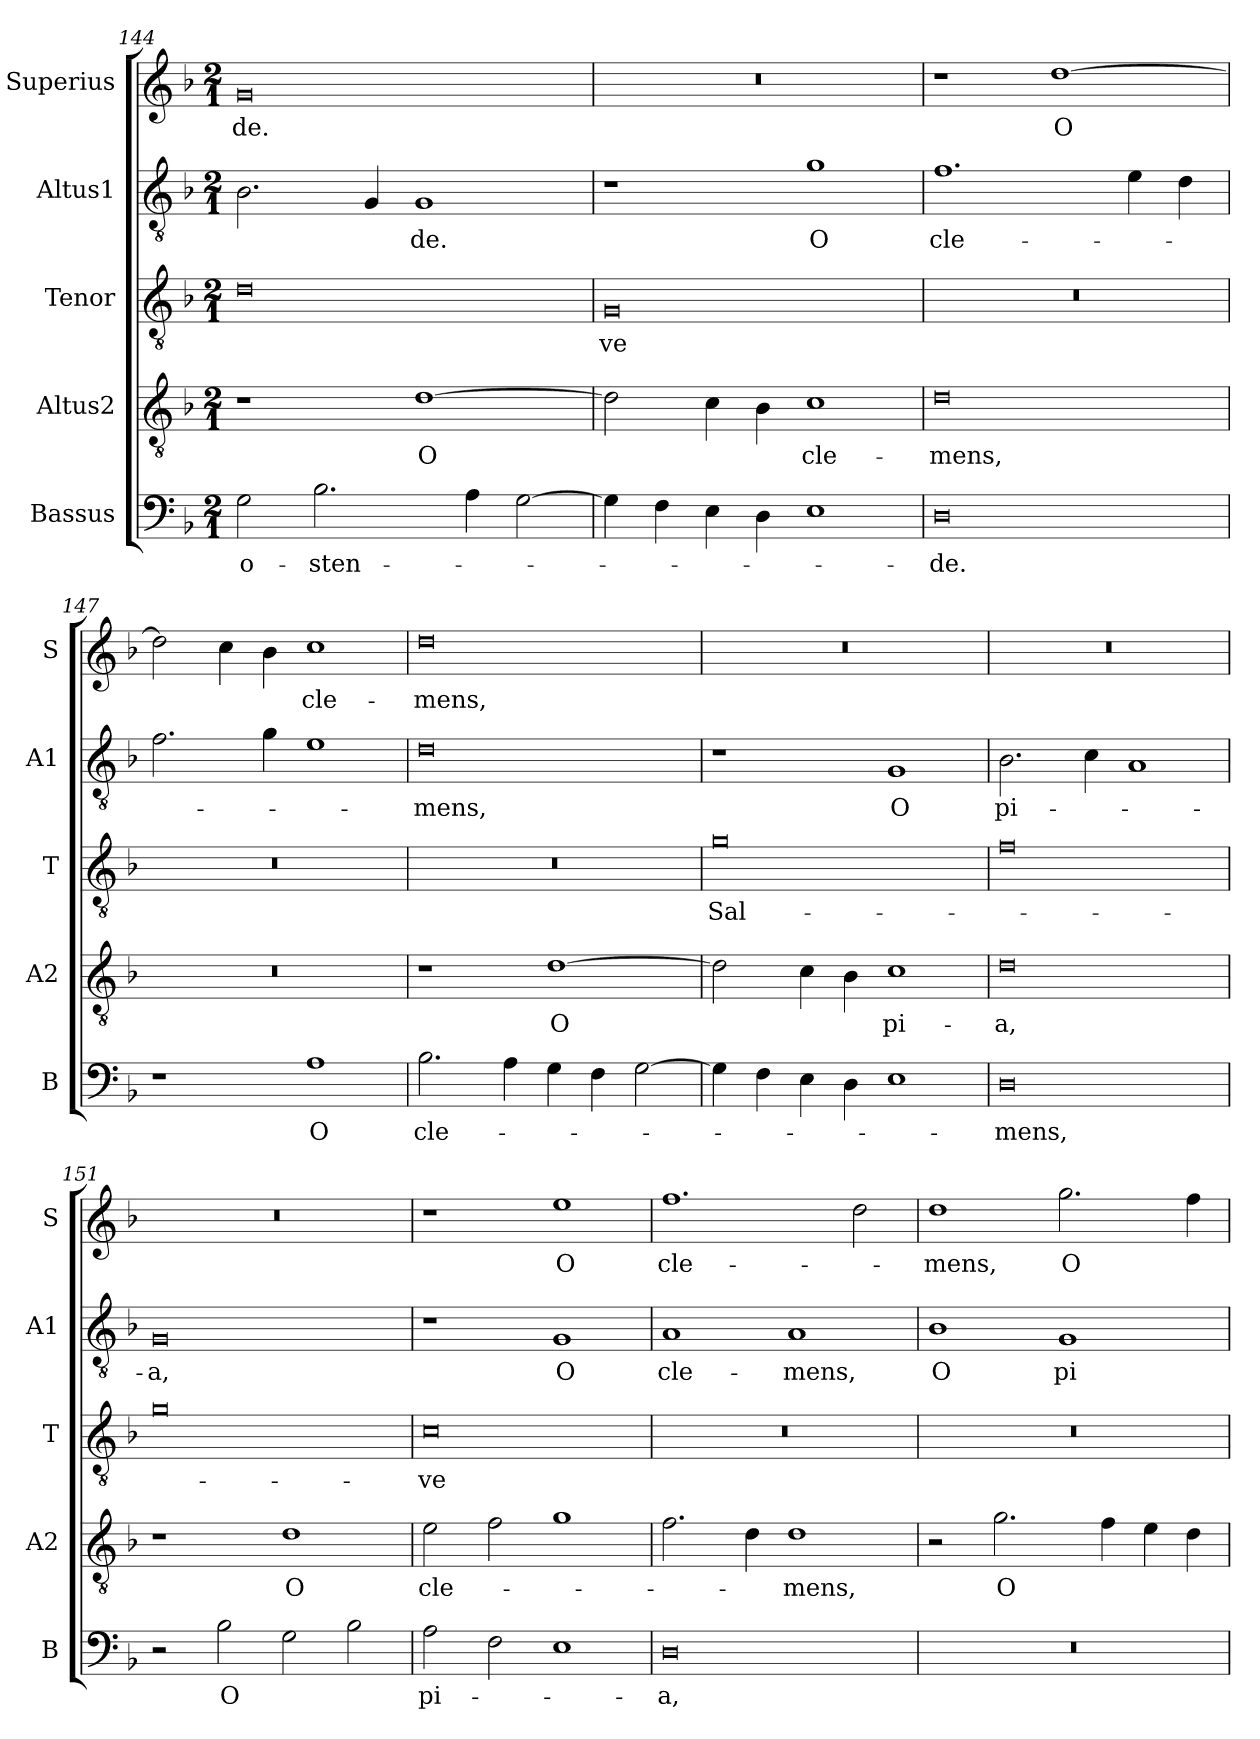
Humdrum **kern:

**kern	**text	**kern	**text	**kern	**text	**kern	**text	**kern	**text
*part5	*part5	*part4	*part4	*part3	*part3	*part2	*part2	*part1	*part1
*staff5	*staff5	*staff4	*staff4	*staff3	*staff3	*staff2	*staff2	*staff1	*staff1
*I"Bassus	*	*I"Altus2	*	*I"Tenor	*	*I"Altus1	*	*I"Superius	*
*I'B	*	*I'A2	*	*I'T	*	*I'A1	*	*I'S	*
*clefF4	*	*clefGv2	*	*clefGv2	*	*clefGv2	*	*clefG2	*
*k[b-]	*	*k[b-]	*	*k[b-]	*	*k[b-]	*	*k[b-]	*
*M2/1	*	*M2/1	*	*M2/1	*	*M2/1	*	*M2/1	*
=144	=144	=144	=144	=144	=144	=144	=144	=144	=144
2G\	o-	1r	.	0d	.	2.B-\	.	0g	-de.
2.B-\	-sten-	.	.	.	.	.	.	.	.
.	.	.	.	.	.	4G/	.	.	.
.	.	[1d	O	.	.	1G	-de.	.	.
4A\	.	.	.	.	.	.	.	.	.
[2G\	.	.	.	.	.	.	.	.	.
=145	=145	=145	=145	=145	=145	=145	=145	=145	=145
4G\]	.	2d\]	.	0G	-ve	1r	.	0r	.
4F\	.	.	.	.	.	.	.	.	.
4E\	.	4c\	.	.	.	.	.	.	.
4D\	.	4B-\	.	.	.	.	.	.	.
1E	.	1c	cle-	.	.	1g	O	.	.
=146	=146	=146	=146	=146	=146	=146	=146	=146	=146
0D	-de.	0d	-mens,	0r	.	1.f	cle-	1r	.
.	.	.	.	.	.	.	.	[1dd	O
.	.	.	.	.	.	4e\	.	.	.
.	.	.	.	.	.	4d\	.	.	.
=147	=147	=147	=147	=147	=147	=147	=147	=147	=147
1r	.	0r	.	0r	.	2.f\	.	2dd\]	.
.	.	.	.	.	.	.	.	4cc\	.
.	.	.	.	.	.	4g\	.	4b-\	.
1A	O	.	.	.	.	1e	.	1cc	cle-
=148	=148	=148	=148	=148	=148	=148	=148	=148	=148
2.B-\	cle-	1r	.	0r	.	0d	-mens,	0dd	-mens,
4A\	.	.	.	.	.	.	.	.	.
4G\	.	[1d	O	.	.	.	.	.	.
4F\	.	.	.	.	.	.	.	.	.
[2G\	.	.	.	.	.	.	.	.	.
=149	=149	=149	=149	=149	=149	=149	=149	=149	=149
4G\]	.	2d\]	.	0g	Sal-	1r	.	0r	.
4F\	.	.	.	.	.	.	.	.	.
4E\	.	4c\	.	.	.	.	.	.	.
4D\	.	4B-\	.	.	.	.	.	.	.
1E	.	1c	pi-	.	.	1G	O	.	.
=150	=150	=150	=150	=150	=150	=150	=150	=150	=150
0D	-mens,	0d	-a,	0f	.	2.B-\	pi-	0r	.
.	.	.	.	.	.	4c\	.	.	.
.	.	.	.	.	.	1A	.	.	.
=151	=151	=151	=151	=151	=151	=151	=151	=151	=151
2r	.	1r	.	0g	.	0G	-a,	0r	.
2B-\	O	.	.	.	.	.	.	.	.
2G\	.	1d	O	.	.	.	.	.	.
2B-\	.	.	.	.	.	.	.	.	.
=152	=152	=152	=152	=152	=152	=152	=152	=152	=152
2A\	pi-	2e\	cle-	0c	-ve	1r	.	1r	.
2F\	.	2f\	.	.	.	.	.	.	.
1E	.	1g	.	.	.	1G	O	1ee	O
=153	=153	=153	=153	=153	=153	=153	=153	=153	=153
0D	-a,	2.f\	.	0r	.	1A	cle-	1.ff	cle-
.	.	4d\	.	.	.	.	.	.	.
.	.	1d	-mens,	.	.	1A	-mens,	.	.
.	.	.	.	.	.	.	.	2dd\	.
=154	=154	=154	=154	=154	=154	=154	=154	=154	=154
0r	.	2r	.	0r	.	1B-	O	1dd	-mens,
.	.	2.g\	O	.	.	.	.	.	.
.	.	.	.	.	.	1G	pi-	2.gg\	O
.	.	4f\	.	.	.	.	.	.	.
.	.	4e\	.	.	.	.	.	.	.
.	.	4d\	.	.	.	.	.	4ff\	.
=	=	=	=	=	=	=	=	=	=
*-	*-	*-	*-	*-	*-	*-	*-	*-	*-
